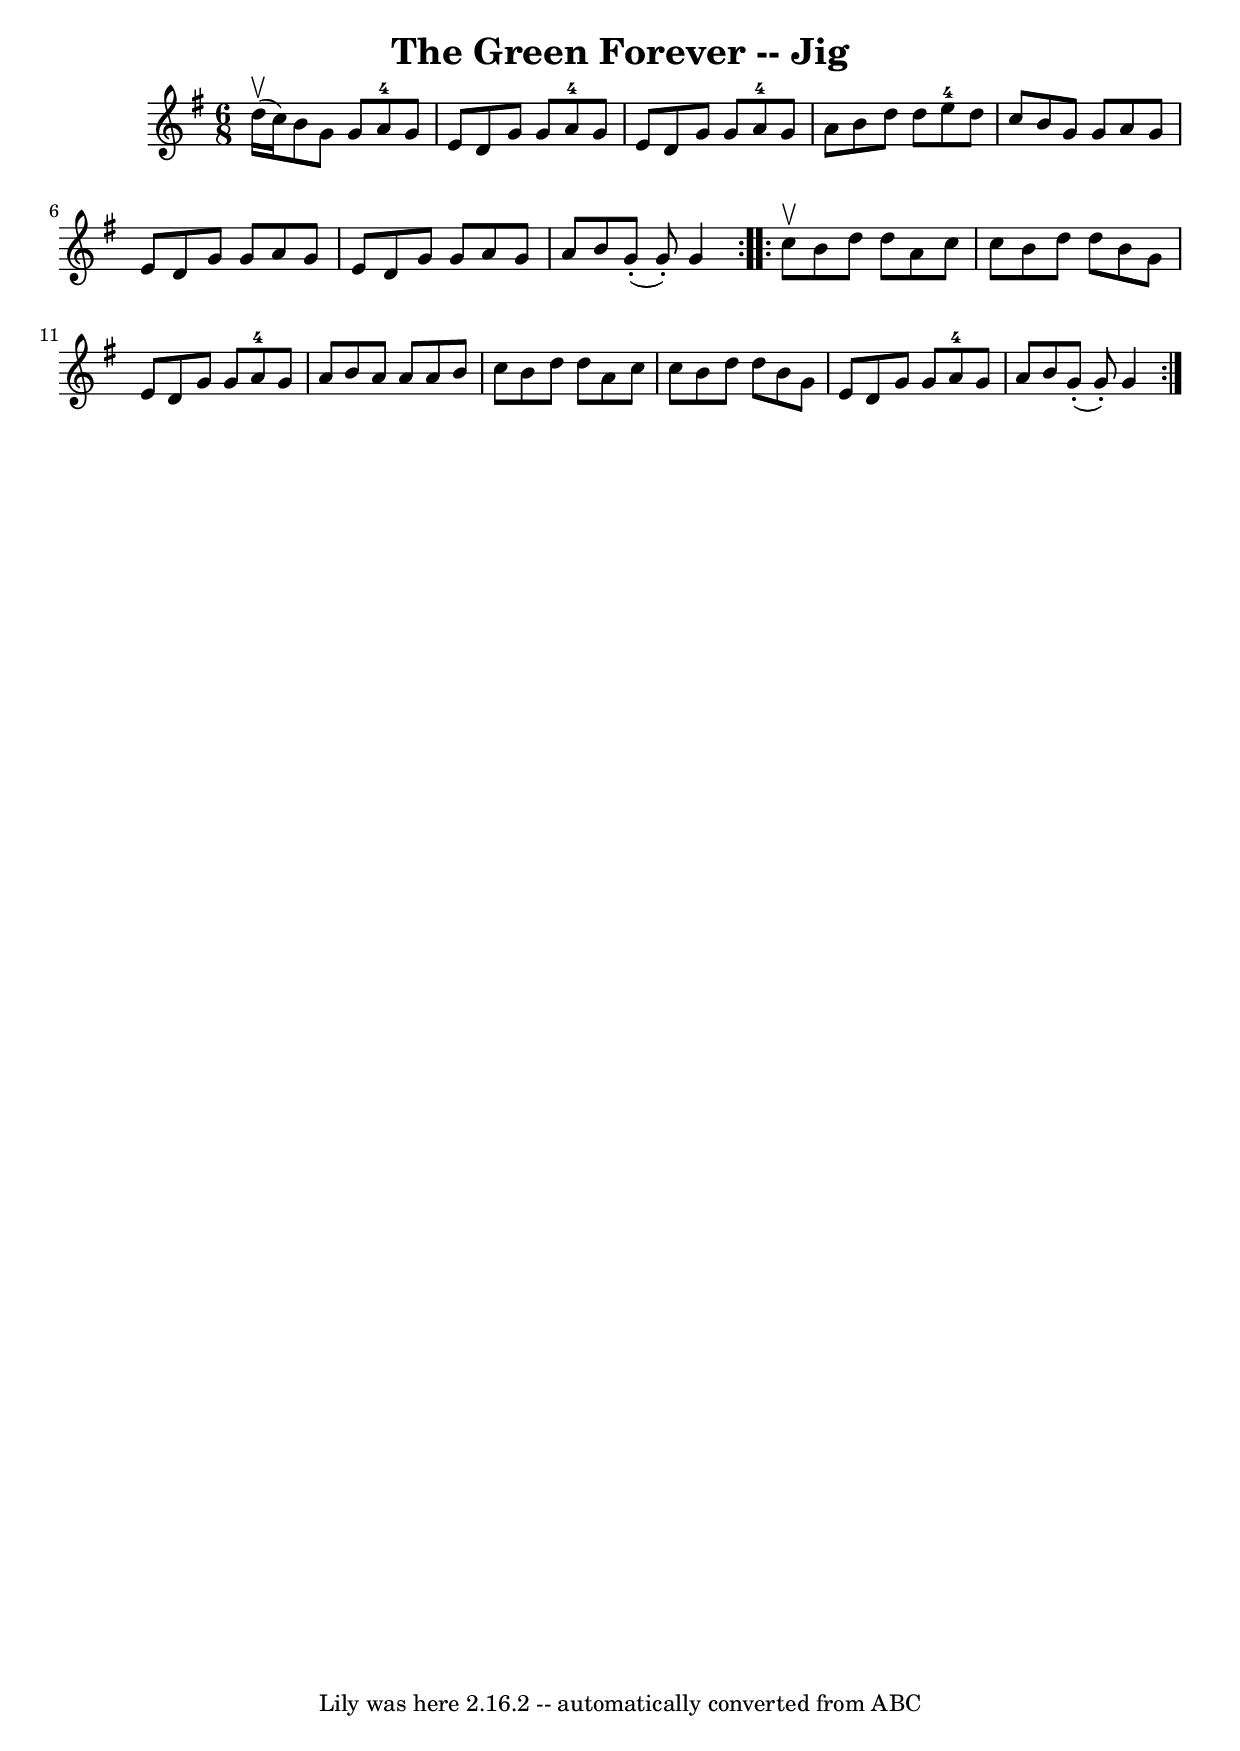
\version "2.7.40"
\include "Mammoth.ily"
\header {
	%% book = "Ryan's Mammoth Collection"
	crossRefNumber = "1"
	footnotes = "\\\\90 469"
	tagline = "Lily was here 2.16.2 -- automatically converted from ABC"
	title = "The Green Forever -- Jig"
}
voicedefault =  {


\repeat volta 2 {
\time 6/8 \key g \major d''16^\upbow(c''16) |
 b'8 g'8    
g'8 a'8-4 g'8 e'8    |
 d'8 g'8 g'8 a'8-4   
g'8 e'8    |
 d'8 g'8 g'8 a'8-4 g'8 a'8    
|
 b'8 d''8 d''8 e''8-4 d''8 c''8    |
     
b'8 g'8 g'8 a'8 g'8 e'8    |
 d'8 g'8 g'8 a'8   
 g'8 e'8    |
 d'8 g'8 g'8 a'8 g'8 a'8    |
   
b'8 g'8 (-. g'8 -.) g'4    }     \repeat volta 2 { c''8^\upbow 
|
 b'8 d''8 d''8 a'8 c''8 c''8    |
 b'8    
d''8 d''8 b'8 g'8 e'8    |
 d'8 g'8 g'8 a'8-4 
 g'8 a'8    |
 b'8 a'8 a'8 a'8 b'8 c''8    |
  
 b'8 d''8 d''8 a'8 c''8 c''8    |
 b'8 d''8 d''8 
 b'8 g'8 e'8    |
 d'8 g'8 g'8 a'8-4 g'8 a'8 
   |
 b'8 g'8 (-. g'8 -.) g'4    }   
}

\score{
    <<

	\context Staff="default"
	{
	    \voicedefault 
	}

    >>
	\layout {
	}
	\midi {}
}
